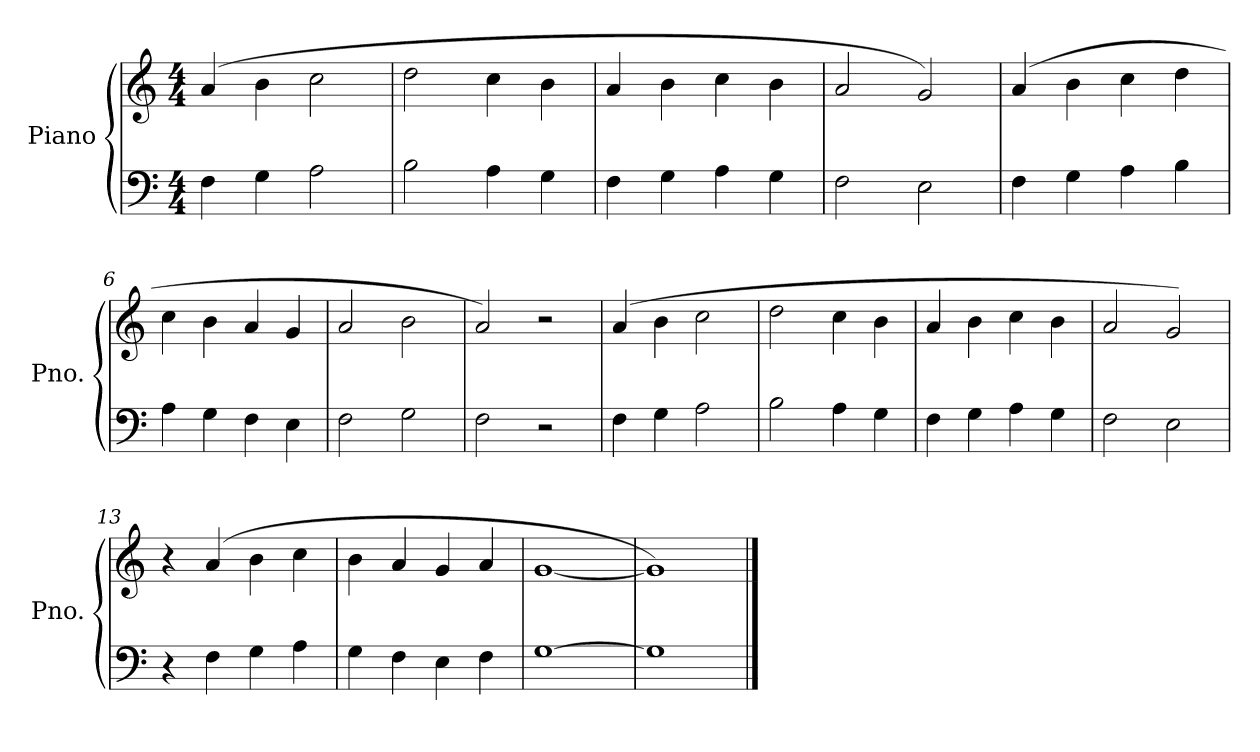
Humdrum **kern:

**kern	**kern
*part1	*part1
*staff2	*staff1
*I"Piano	*
*I'Pno.	*
*clefF4	*clefG2
*k[]	*k[]
*M4/4	*M4/4
*MM140	*MM140
=1	=1
4F\	(>4a/
4G\	4b\
2A\	2cc\
=2	=2
2B\	2dd\
4A\	4cc\
4G\	4b\
=3	=3
4F\	4a/
4G\	4b\
4A\	4cc\
4G\	4b\
=4	=4
2F\	2a/
2E\	2g/)
=5	=5
4F\	(>4a/
4G\	4b\
4A\	4cc\
4B\	4dd\
=6	=6
4A\	4cc\
4G\	4b\
4F\	4a/
4E\	4g/
=7	=7
2F\	2a/
2G\	2b\
=8	=8
2F\	2a/)
2r	2r
=9	=9
4F\	(>4a/
4G\	4b\
2A\	2cc\
=10	=10
2B\	2dd\
4A\	4cc\
4G\	4b\
!!LO:LB:g=z
=11	=11
4F\	4a/
4G\	4b\
4A\	4cc\
4G\	4b\
=12	=12
2F\	2a/
2E\	2g/)
=13	=13
4r	4r
4F\	(>4a/
4G\	4b\
4A\	4cc\
=14	=14
4G\	4b\
4F\	4a/
4E\	4g/
4F\	4a/
=15	=15
[1G	[1g
=16	=16
1G]	1g])
==	==
*-	*-
